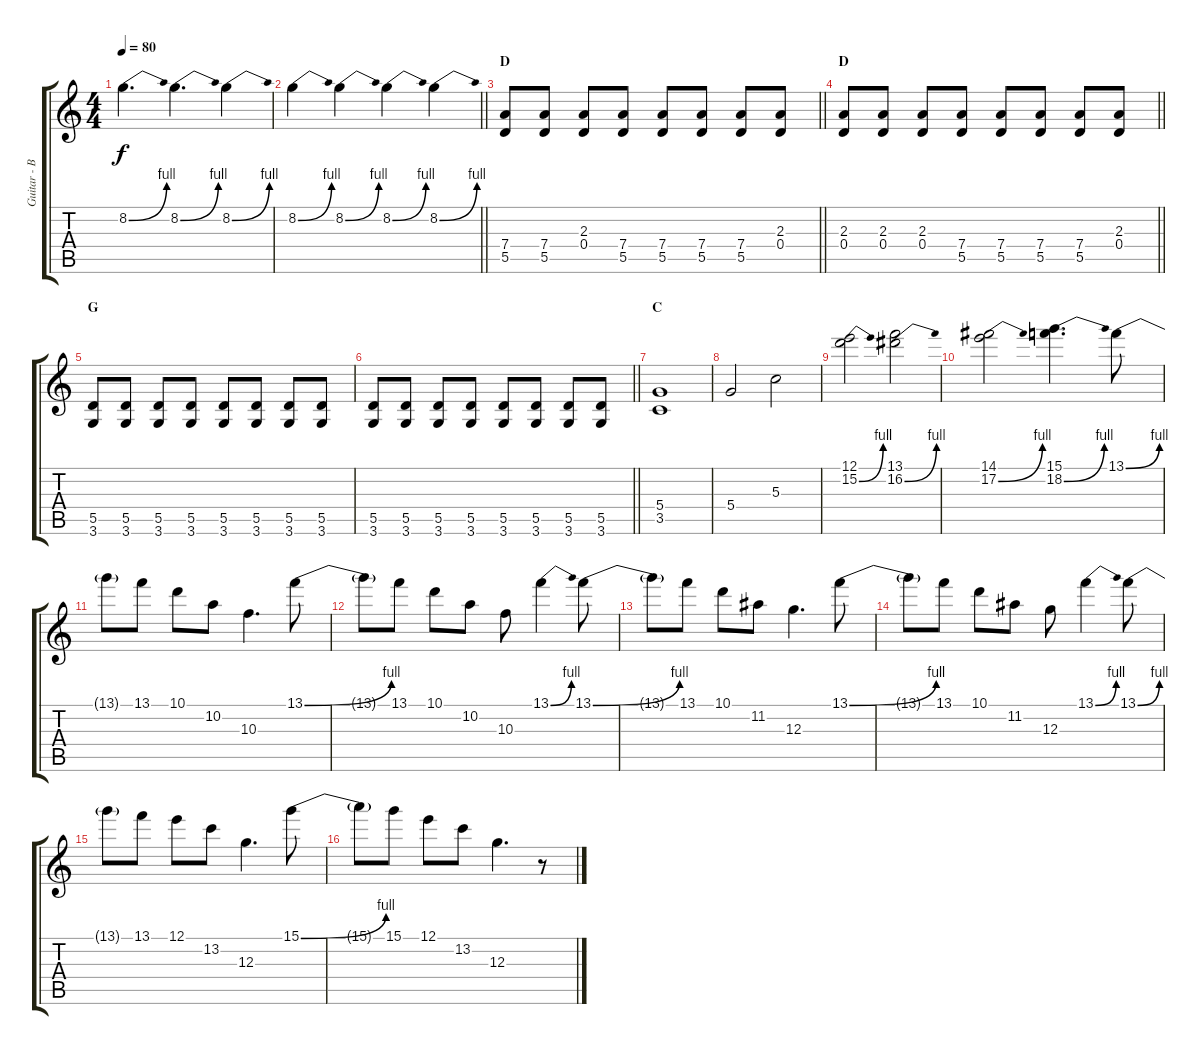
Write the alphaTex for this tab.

\track ("Guitar - Blackmore Lead 2" "Guitar - B") {instrument distortionguitar}
\staff {score tabs}
\tuning (E4 B3 G3 D3 A2 E2) {hide}
\ts (4 4)
\tempo 80
\clef g2
\ks c
8.2{be (bend 0 0 60 4)}.4{d dy f} 8.2{be (bend 0 0 60 4)}.4{d} 8.2{be (bend 0 0 60 4)}.4 |
\barLineRight lightlight
8.2{be (bend 0 0 60 4)}.4 8.2{be (bend 0 0 60 4)}.4 8.2{be (bend 0 0 60 4)}.4 8.2{be (bend 0 0 60 4)}.4 |
\section ("" "D")
\barLineRight lightlight
(7.4 5.5).8 (7.4 5.5).8 (2.3 0.4).8 (7.4 5.5).8 (7.4 5.5).8 (7.4 5.5).8 (7.4 5.5).8 (2.3 0.4).8 |
\section ("" "D")
\barLineRight lightlight
(2.3 0.4).8 (2.3 0.4).8 (2.3 0.4).8 (7.4 5.5).8 (7.4 5.5).8 (7.4 5.5).8 (7.4 5.5).8 (2.3 0.4).8 |
\section ("" "G")
(5.5 3.6).8 (5.5 3.6).8 (5.5 3.6).8 (5.5 3.6).8 (5.5 3.6).8 (5.5 3.6).8 (5.5 3.6).8 (5.5 3.6).8 |
\barLineRight lightlight
(5.5 3.6).8 (5.5 3.6).8 (5.5 3.6).8 (5.5 3.6).8 (5.5 3.6).8 (5.5 3.6).8 (5.5 3.6).8 (5.5 3.6).8 |
\section ("" "C")
(5.4 3.5).1 |
5.4.2 5.3.2 |
(12.1 15.2{be (bend 0 0 60 4)}).2 (13.1 16.2{be (bend 0 0 60 4)}).2 |
(14.1 17.2{be (bend 0 0 60 4)}).2 (15.1 18.2{be (bend 0 0 60 4)}).4{d} 13.1{be (bend 0 0 60 4)}.8 |
13.1{t}.8 13.1.8 10.1.8 10.2.8 10.3.4{d} 13.1{be (bend 0 0 60 4)}.8 |
13.1{t}.8 13.1.8 10.1.8 10.2.8 10.3.8 13.1{be (bend 0 0 60 4)}.4 13.1{be (bend 0 0 60 4)}.8 |
13.1{t}.8 13.1.8 10.1.8 11.2.8 12.3.4{d} 13.1{be (bend 0 0 60 4)}.8 |
13.1{t}.8 13.1.8 10.1.8 11.2.8 12.3.8 13.1{be (bend 0 0 60 4)}.4 13.1{be (bend 0 0 60 4)}.8 |
13.1{t}.8 13.1.8 12.1.8 13.2.8 12.3.4{d} 15.1{be (bend 0 0 60 4)}.8 |
15.1{t}.8 15.1.8 12.1.8 13.2.8 12.3.4{d} r.8
